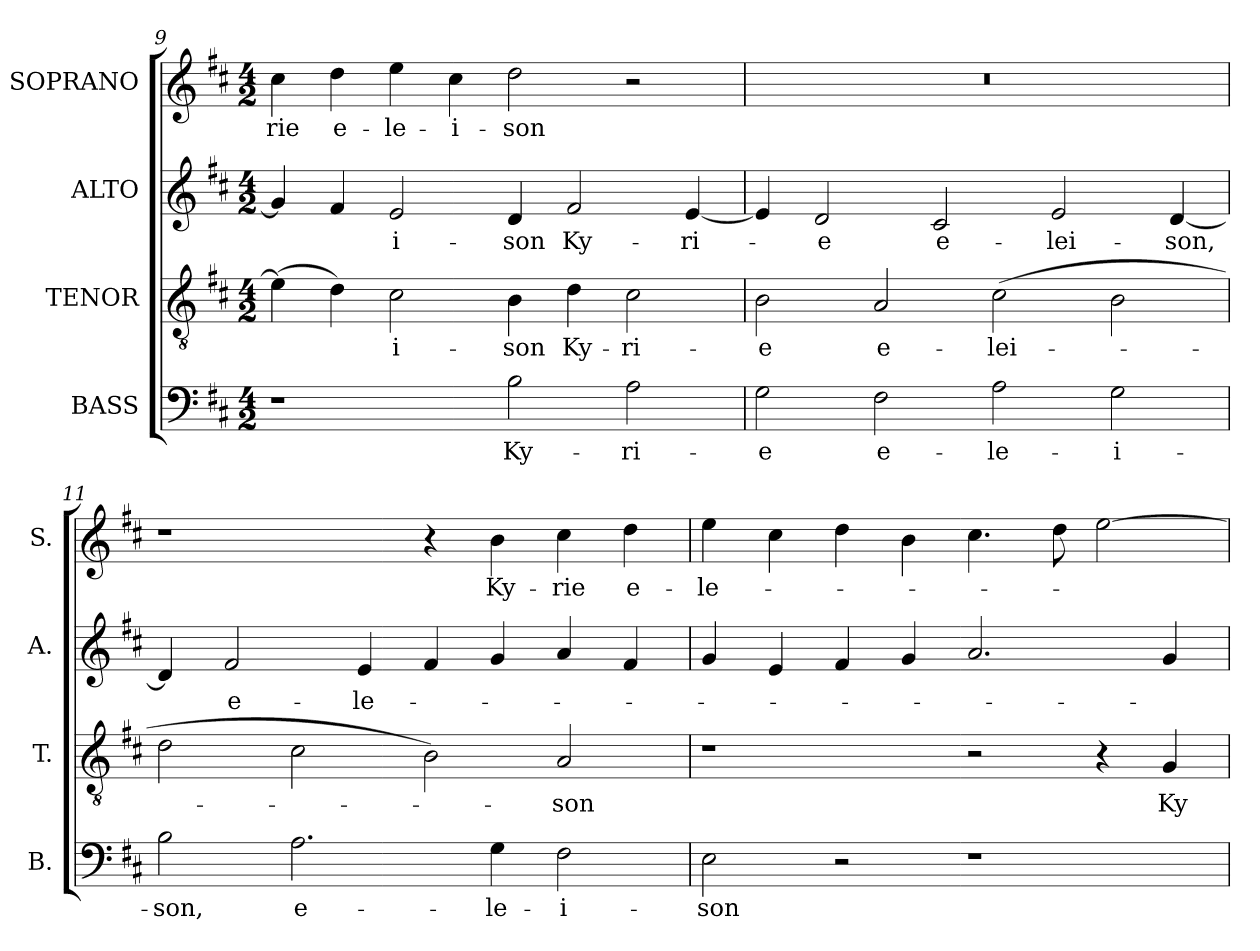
**kern	**text	**kern	**text	**kern	**text	**kern	**text
*part4	*part4	*part3	*part3	*part2	*part2	*part1	*part1
*staff4	*staff4	*staff3	*staff3	*staff2	*staff2	*staff1	*staff1
*I"BASS	*	*I"TENOR	*	*I"ALTO	*	*I"SOPRANO	*
*I'B.	*	*I'T.	*	*I'A.	*	*I'S.	*
*clefF4	*	*clefGv2	*	*clefG2	*	*clefG2	*
*	*	*ITrd7c12	*	*	*	*	*
*k[f#c#]	*	*k[f#c#]	*	*k[f#c#]	*	*k[f#c#]	*
*D:	*	*D:	*	*D:	*	*D:	*
*M4/2	*	*M4/2	*	*M4/2	*	*M4/2	*
=9	=9	=9	=9	=9	=9	=9	=9
!	!	!	!	!	!	!	!LO:LY:b:color=#000000
1r	.	(4Ei\]	.	4gi/]	.	4cc#i\	-rie
!	!	!	!	!	!	!	!LO:LY:b:color=#000000
.	.	4Di\)	.	4f#i/	.	4ddi\	e-
!	!	!	!LO:LY:b:color=#000000	!	!	!	!
!	!	!	!	!	!LO:LY:b:color=#000000	!	!
!	!	!	!	!	!	!	!LO:LY:b:color=#000000
.	.	2C#i\	-i-	2ei/	-i-	4eei\	-le-
!	!	!	!	!	!	!	!LO:LY:b:color=#000000
.	.	.	.	.	.	4cc#i\	-i-
!	!LO:LY:b:color=#000000	!	!	!	!	!	!
!	!	!	!LO:LY:b:color=#000000	!	!	!	!
!	!	!	!	!	!LO:LY:b:color=#000000	!	!
!	!	!	!	!	!	!	!LO:LY:b:color=#000000
2Bi\	Ky-	4BBi\	-son	4di/	-son	2ddi\	-son
!	!	!	!LO:LY:b:color=#000000	!	!	!	!
!	!	!	!	!	!LO:LY:b:color=#000000	!	!
.	.	4Di\	Ky-	2f#i/	Ky-	.	.
!	!LO:LY:b:color=#000000	!	!	!	!	!	!
!	!	!	!LO:LY:b:color=#000000	!	!	!	!
2Ai\	-ri-	2C#i\	-ri-	.	.	2r	.
!	!	!	!	!	!LO:LY:b:color=#000000	!	!
.	.	.	.	[4ei/	-ri-	.	.
=10	=10	=10	=10	=10	=10	=10	=10
!	!LO:LY:b:color=#000000	!	!	!	!	!	!
!	!	!	!LO:LY:b:color=#000000	!	!	!LO:N:vis=1	!
2Gi\	-e	2BBi\	-e	4ei/]	.	0r	.
!	!	!	!	!	!LO:LY:b:color=#000000	!	!
.	.	.	.	2di/	-e	.	.
!	!LO:LY:b:color=#000000	!	!	!	!	!	!
!	!	!	!LO:LY:b:color=#000000	!	!	!	!
2F#i\	e-	2AAi/	e-	.	.	.	.
!	!	!	!	!	!LO:LY:b:color=#000000	!	!
.	.	.	.	2c#i/	e-	.	.
!	!LO:LY:b:color=#000000	!	!	!	!	!	!
!	!	!	!LO:LY:b:color=#000000	!	!	!	!
2Ai\	-le-	(2C#i\	-lei-	.	.	.	.
!	!	!	!	!	!LO:LY:b:color=#000000	!	!
.	.	.	.	2ei/	-lei-	.	.
!	!LO:LY:b:color=#000000	!	!	!	!	!	!
2Gi\	-i-	2BBi\	.	.	.	.	.
!	!	!	!	!	!LO:LY:b:color=#000000	!	!
.	.	.	.	[4di/	-son,	.	.
!!LO:LB:g=z
=11	=11	=11	=11	=11	=11	=11	=11
!	!LO:LY:b:color=#000000	!	!	!	!	!	!
2Bi\	-son,	2Di\	.	4di/]	.	1r	.
!	!	!	!	!	!LO:LY:b:color=#000000	!	!
.	.	.	.	2f#i/	e-	.	.
!	!LO:LY:b:color=#000000	!	!	!	!	!	!
2.Ai\	e-	2C#i\	.	.	.	.	.
!	!	!	!	!	!LO:LY:b:color=#000000	!	!
.	.	.	.	4ei/	-le-	.	.
.	.	2BBi\)	.	4f#i/	.	4r	.
!	!LO:LY:b:color=#000000	!	!	!	!	!	!
!	!	!	!	!	!	!	!LO:LY:b:color=#000000
4Gi\	-le-	.	.	4gi/	.	4bi\	Ky-
!	!LO:LY:b:color=#000000	!	!	!	!	!	!
!	!	!	!LO:LY:b:color=#000000	!	!	!	!
!	!	!	!	!	!	!	!LO:LY:b:color=#000000
2F#i\	-i-	2AAi/	-son	4ai/	.	4cc#i\	-rie
!	!	!	!	!	!	!	!LO:LY:b:color=#000000
.	.	.	.	4f#i/	.	4ddi\	e-
=12	=12	=12	=12	=12	=12	=12	=12
!	!LO:LY:b:color=#000000	!	!	!	!	!	!
!	!	!	!	!	!	!	!LO:LY:b:color=#000000
2Ei\	-son	1r	.	4gi/	.	4eei\	-le-
.	.	.	.	4ei/	.	4cc#i\	.
2r	.	.	.	4f#i/	.	4ddi\	.
.	.	.	.	4gi/	.	4bi\	.
1r	.	2r	.	2.ai/	.	4.cc#i\	.
.	.	.	.	.	.	8ddi\	.
.	.	4r	.	.	.	[2eei\	.
!	!	!	!LO:LY:b:color=#000000	!	!	!	!
.	.	4GGi/	Ky-	4gi/	.	.	.
=	=	=	=	=	=	=	=
*-	*-	*-	*-	*-	*-	*-	*-
